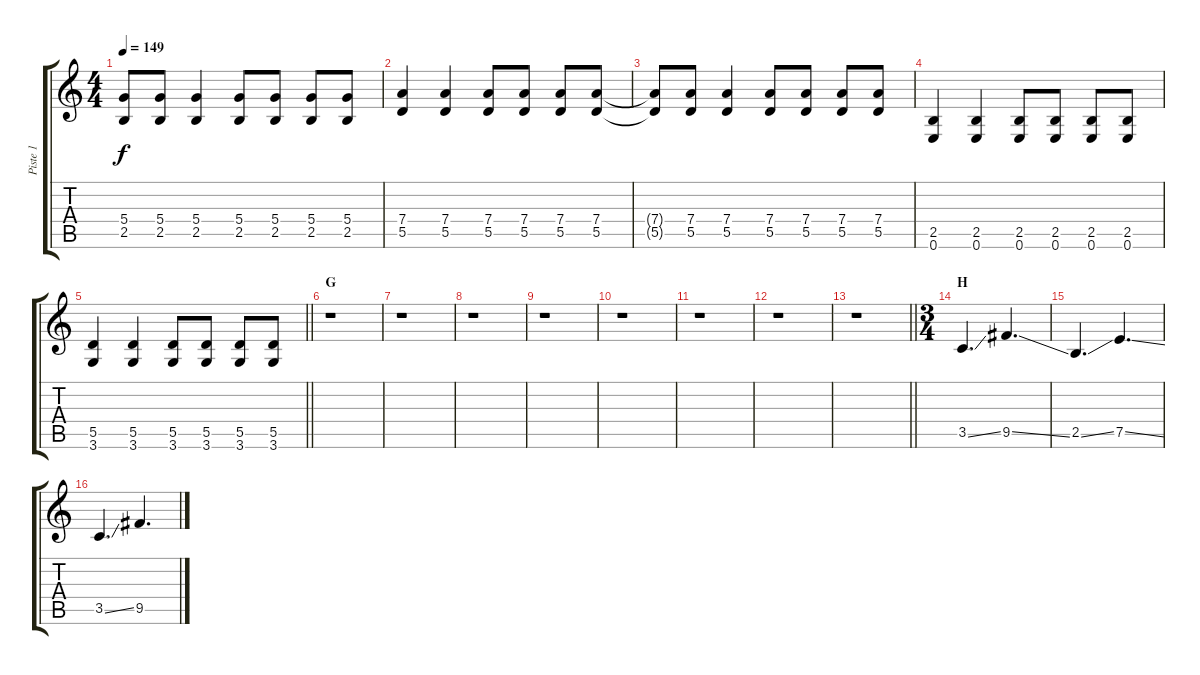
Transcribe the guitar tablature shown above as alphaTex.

\track ("Piste 1" "Piste 1") {instrument electricguitarmuted}
\staff {score tabs}
\tuning (E4 B3 G3 D3 A2 E2) {hide}
\ts (4 4)
\tempo 149
\clef g2
\ks c
(5.4{t} 2.5{t}).8{dy f} (5.4 2.5).8 (5.4 2.5).4 (5.4 2.5).8 (5.4 2.5).8 (5.4 2.5).8 (5.4 2.5).8 |
(7.4 5.5).4 (7.4 5.5).4 (7.4 5.5).8 (7.4 5.5).8 (7.4 5.5).8 (7.4 5.5).8 |
(7.4{t} 5.5{t}).8 (7.4 5.5).8 (7.4 5.5).4 (7.4 5.5).8 (7.4 5.5).8 (7.4 5.5).8 (7.4 5.5).8 |
(2.5 0.6).4 (2.5 0.6).4 (2.5 0.6).8 (2.5 0.6).8 (2.5 0.6).8 (2.5 0.6).8 |
\barLineRight lightlight
(5.5 3.6).4 (5.5 3.6).4 (5.5 3.6).8 (5.5 3.6).8 (5.5 3.6).8 (5.5 3.6).8 |
\section ("" "G")
r.1 |
r.1 |
r.1 |
r.1 |
r.1 |
r.1 |
r.1 |
\barLineRight lightlight
r.1 |
\ts (3 4)
\section ("" "H")
3.5{ss}.4{d instrument electricguitarjazz} 9.5{ss}.4{d} |
2.5{ss}.4{d} 7.5{ss}.4{d} |
3.5{ss}.4{d} 9.5{ss}.4{d}
